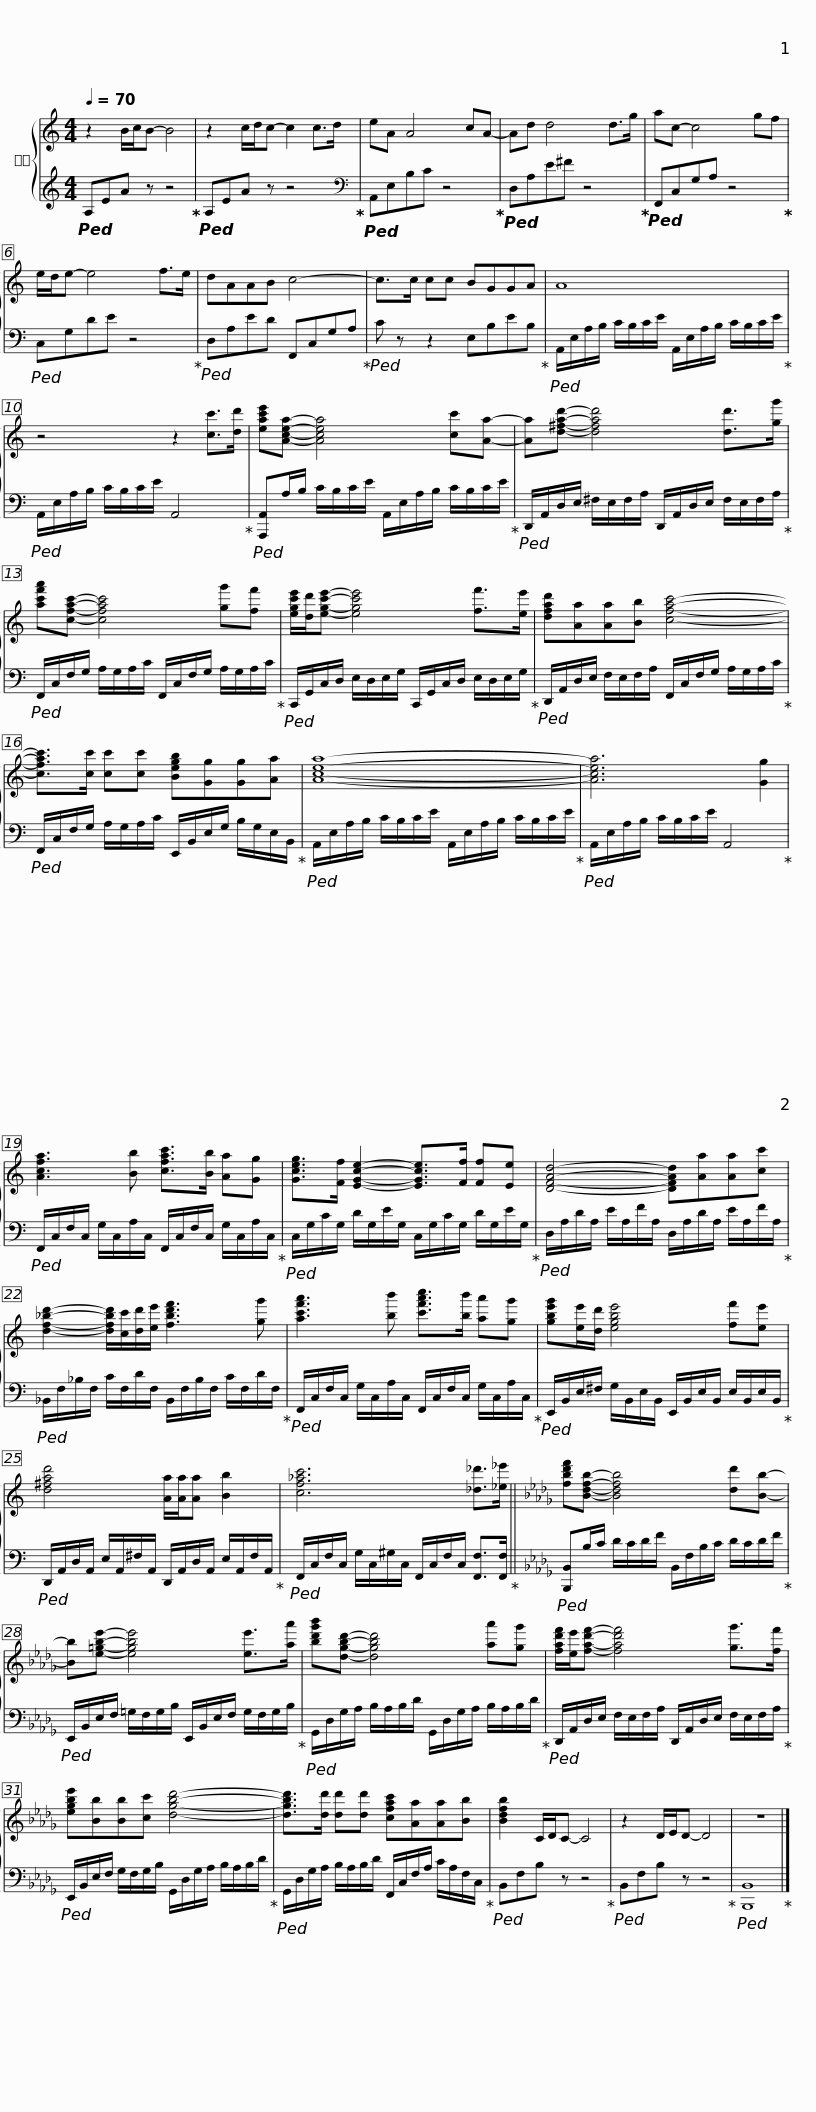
X:1
%%score { 1 | 2 }
L:1/8
Q:1/4=70
M:4/4
I:linebreak $
K:C
V:1 treble
V:2 treble
V:1
 z2 B/c/B- B4 | z2 c/d/c- c2 c>d | eA A4 cA- | Ad d4 d>g | ac- c4 gf | %5
 e/d/e- e4 f>e |$ dAAB c4- | c>c cc BGGA | A8 | z4 z2 [cc']>[dd'] |$ %10
 [eac'e'][Acea]- [Acea]4 [cc'][Aa]- | [Aa][d^fad']- [dfad']4 [dd']>[gg'] | [ac'f'a'][cfac']- [cfac']4 [gg'][ff'] |$ [egc'e']/[dd']/[egc'e']- [egc'e']4 [ff']>[ee'] | [dfad'][Aa][Aa][Bb] [cfac']4- | %15
 [cfac']>[cc'] [cc'][cc'] [Begb][Gg][Gg][Aa] |$ [Acea]8- | [Acea]6 [Gg]2 | [Acfa]3 [Bb] [cfac']>[Bb] [Aa][Gg] |$ [Gceg]>[Ff] [EGce]2- [EGce]>[Ff] [Ff][Ee] | %20
 [DFAd]4- [DFAd][Aa][Aa][cc'] |$ [df_bd']2- [dfbd']/[cc']/[dd']/[ee']/ [fbd'f']3 [gg'] | [ac'f'a']3 [bb'] [c'f'a'c'']>[bb'] [aa'][gg'] |$ [gbe'g'][ee']/[dd']/ [egbe']4 [ff'][ee'] | [d^fad']4 [Aa]/[Aa]/[Aa] [Bb]2 |$ %25
 [cf_ac']6 [_d_d']>[_e_e'] ||[K:Db] [fbd'f'][Bdfb]- [Bdfb]4 [dd'][Bb]- |$ [Bb][e=gbe']- [egbe']4 [ee']>[aa'] | [bd'g'b'][dgbd']- [dgbd']4 [aa'][gg'] | [fad'f']/[ee']/[fad'f']- [fad'f']4 [gg']>[ff'] |$ %30
 [egbe'][Bb][Bb][cc'] [dgbd']4- | [dgbd']>[dd'] [dd'][dd'] [cfac'][Aa][Aa][Bb] | [Bdfb]2 C/D/C- C4 | z2 D/E/D- D4 |$ z8 |] %35
V:2
!ped! A,EA z z4!ped-up! |!ped! A,EA z z4!ped-up! |[K:bass]!ped! A,,E,B,C z4!ped-up! |!ped! D,A,E^F z4!ped-up! |!ped! F,,C,G,A, z4!ped-up! | %5
!ped! C,G,DE z4!ped-up! |$!ped! D,A,ED F,,C,G,A,!ped-up! |!ped! C z z2 E,B,EB,!ped-up! |!ped! A,,/E,/A,/B,/ C/B,/C/E/ A,,/E,/A,/B,/ C/B,/C/E/!ped-up! |!ped! A,,/E,/A,/B,/ C/B,/C/E/ A,,4!ped-up! |$ %10
!ped! [A,,,A,,]A,/B,/ C/B,/C/E/ A,,/E,/A,/B,/ C/B,/C/E/!ped-up! |!ped! D,,/A,,/D,/E,/ ^F,/E,/F,/A,/ D,,/A,,/D,/E,/ F,/E,/F,/A,/!ped-up! |!ped! F,,/C,/F,/G,/ A,/G,/A,/C/ F,,/C,/F,/G,/ A,/G,/A,/C/!ped-up! |$!ped! C,,/G,,/C,/D,/ E,/D,/E,/G,/ C,,/G,,/C,/D,/ E,/D,/E,/G,/!ped-up! |!ped! D,,/A,,/D,/E,/ F,/E,/F,/A,/ F,,/C,/F,/G,/ A,/G,/A,/C/!ped-up! | %15
!ped! F,,/C,/F,/G,/ A,/G,/A,/C/ E,,/B,,/E,/G,/ B,/G,/E,/B,,/!ped-up! |$!ped! A,,/E,/A,/B,/ C/B,/C/E/ A,,/E,/A,/B,/ C/B,/C/E/!ped-up! |!ped! A,,/E,/A,/B,/ C/B,/C/E/ A,,4!ped-up! |!ped! F,,/C,/F,/C,/ G,/C,/A,/C,/ F,,/C,/F,/C,/ G,/C,/A,/C,/!ped-up! |$!ped! C,/G,/C/G,/ D/G,/E/G,/ C,/G,/C/G,/ D/G,/E/G,/!ped-up! | %20
!ped! D,/A,/D/A,/ E/A,/F/A,/ D,/A,/D/A,/ E/A,/F/A,/!ped-up! |$!ped! _B,,/F,/_B,/F,/ C/F,/D/F,/ B,,/F,/B,/F,/ C/F,/D/F,/!ped-up! |!ped! F,,/C,/F,/C,/ G,/C,/A,/C,/ F,,/C,/F,/C,/ G,/C,/A,/C,/!ped-up! |$!ped! E,,/B,,/E,/^F,/ G,/B,,/E,/B,,/ E,,/B,,/E,/B,,/ E,/B,,/E,/B,,/!ped-up! |!ped! D,,/A,,/D,/A,,/ E,/A,,/^F,/A,,/ D,,/A,,/D,/A,,/ E,/A,,/F,/A,,/!ped-up! |$ %25
!ped! F,,/C,/F,/C,/ G,/C,/^G,/C,/ F,,/C,/F,/C,/ [F,,F,]>[F,,F,]!ped-up! ||[K:Db]!ped! [B,,,B,,]B,/C/ D/C/D/F/ B,,/F,/B,/C/ D/C/D/F/!ped-up! |$!ped! E,,/B,,/E,/F,/ =G,/F,/G,/B,/ E,,/B,,/E,/F,/ G,/F,/G,/B,/!ped-up! |!ped! G,,/D,/G,/A,/ B,/A,/B,/D/ G,,/D,/G,/A,/ B,/A,/B,/D/!ped-up! |!ped! D,,/A,,/D,/E,/ F,/E,/F,/A,/ D,,/A,,/D,/E,/ F,/E,/F,/A,/!ped-up! |$ %30
!ped! E,,/B,,/E,/F,/ G,/F,/G,/B,/ G,,/D,/G,/A,/ B,/A,/B,/D/!ped-up! |!ped! G,,/D,/G,/A,/ B,/A,/B,/D/ F,,/C,/F,/A,/ C/A,/F,/C,/!ped-up! |!ped! B,,F,B, z z4!ped-up! |!ped! B,,F,B, z z4!ped-up! |$!ped! [B,,,B,,]8!ped-up! |] %35
